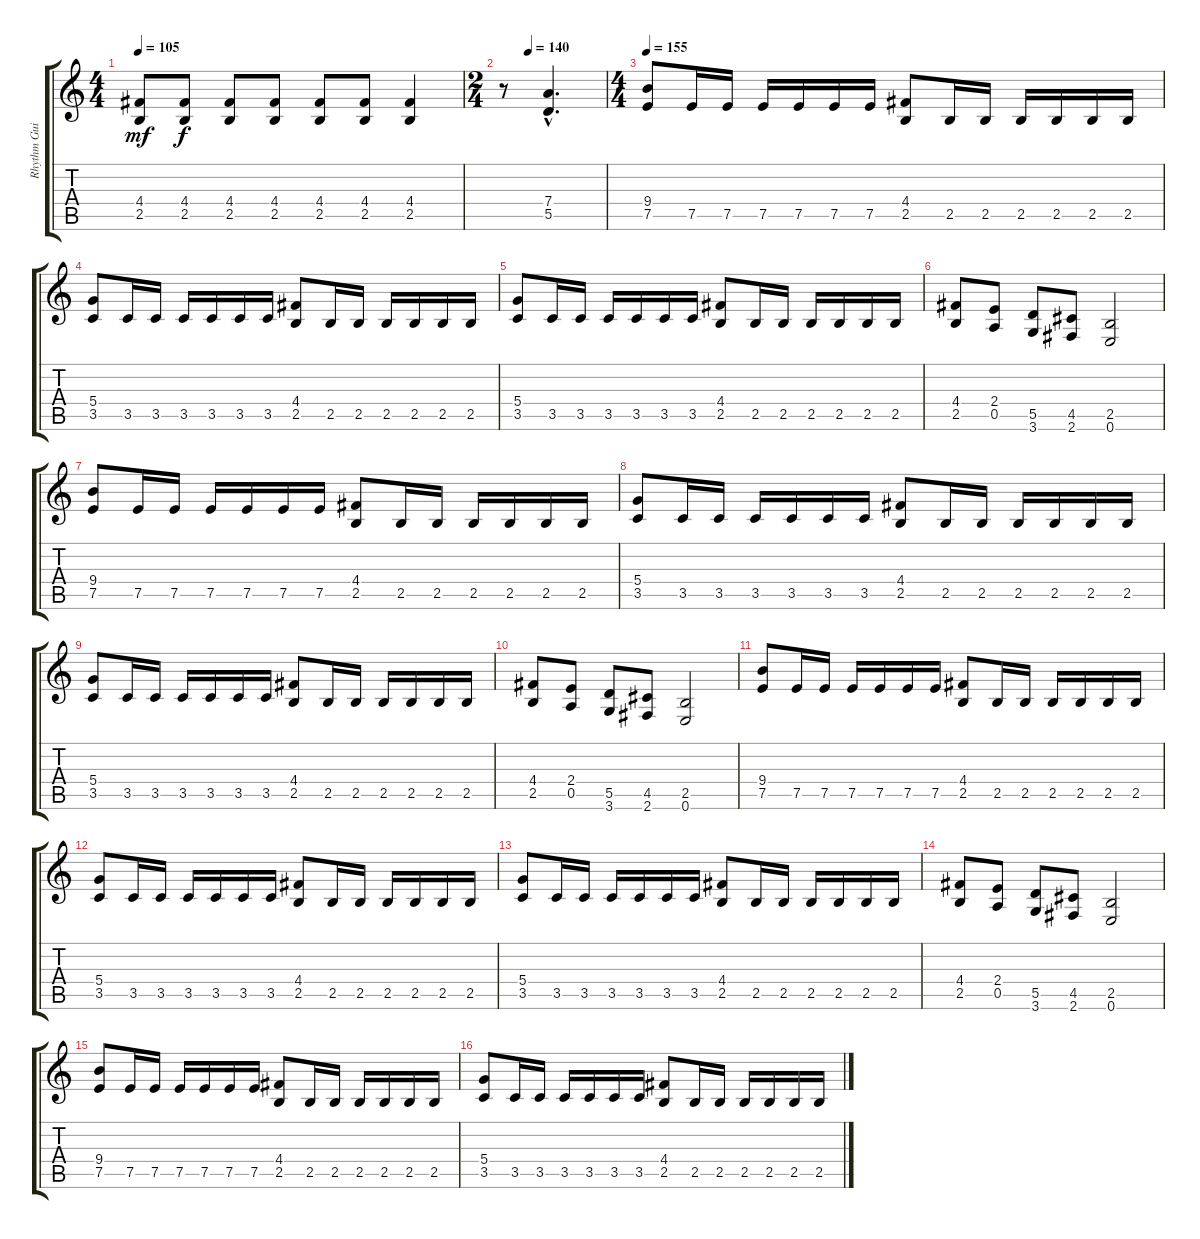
\track ("Rhythm Guitar" "Rhythm Gui") {instrument distortionguitar}
\staff {score tabs}
\tuning (E4 B3 G3 D3 A2 E2) {hide}
\ts (4 4)
\tempo 105
\clef g2
\ks c
(4.4 2.5).8{dy mf} (4.4 2.5).8{dy f} (4.4 2.5).8 (4.4 2.5).8 (4.4 2.5).8 (4.4 2.5).8 (4.4 2.5).4 |
\ts (2 4)
\tempo (140 0.25)
r.8 (7.4{hac} 5.5{hac}).4{d} |
\ts (4 4)
\tempo 155
(9.4 7.5).8 7.5.16 7.5.16 7.5.16 7.5.16 7.5.16 7.5.16 (4.4 2.5).8 2.5.16 2.5.16 2.5.16 2.5.16 2.5.16 2.5.16 |
(5.4 3.5).8 3.5.16 3.5.16 3.5.16 3.5.16 3.5.16 3.5.16 (4.4 2.5).8 2.5.16 2.5.16 2.5.16 2.5.16 2.5.16 2.5.16 |
(5.4 3.5).8 3.5.16 3.5.16 3.5.16 3.5.16 3.5.16 3.5.16 (4.4 2.5).8 2.5.16 2.5.16 2.5.16 2.5.16 2.5.16 2.5.16 |
(4.4 2.5).8 (2.4 0.5).8 (5.5 3.6).8 (4.5 2.6).8 (2.5 0.6).2 |
(9.4 7.5).8 7.5.16 7.5.16 7.5.16 7.5.16 7.5.16 7.5.16 (4.4 2.5).8 2.5.16 2.5.16 2.5.16 2.5.16 2.5.16 2.5.16 |
(5.4 3.5).8 3.5.16 3.5.16 3.5.16 3.5.16 3.5.16 3.5.16 (4.4 2.5).8 2.5.16 2.5.16 2.5.16 2.5.16 2.5.16 2.5.16 |
(5.4 3.5).8 3.5.16 3.5.16 3.5.16 3.5.16 3.5.16 3.5.16 (4.4 2.5).8 2.5.16 2.5.16 2.5.16 2.5.16 2.5.16 2.5.16 |
(4.4 2.5).8 (2.4 0.5).8 (5.5 3.6).8 (4.5 2.6).8 (2.5 0.6).2 |
(9.4 7.5).8 7.5.16 7.5.16 7.5.16 7.5.16 7.5.16 7.5.16 (4.4 2.5).8 2.5.16 2.5.16 2.5.16 2.5.16 2.5.16 2.5.16 |
(5.4 3.5).8 3.5.16 3.5.16 3.5.16 3.5.16 3.5.16 3.5.16 (4.4 2.5).8 2.5.16 2.5.16 2.5.16 2.5.16 2.5.16 2.5.16 |
(5.4 3.5).8 3.5.16 3.5.16 3.5.16 3.5.16 3.5.16 3.5.16 (4.4 2.5).8 2.5.16 2.5.16 2.5.16 2.5.16 2.5.16 2.5.16 |
(4.4 2.5).8 (2.4 0.5).8 (5.5 3.6).8 (4.5 2.6).8 (2.5 0.6).2 |
(9.4 7.5).8 7.5.16 7.5.16 7.5.16 7.5.16 7.5.16 7.5.16 (4.4 2.5).8 2.5.16 2.5.16 2.5.16 2.5.16 2.5.16 2.5.16 |
(5.4 3.5).8 3.5.16 3.5.16 3.5.16 3.5.16 3.5.16 3.5.16 (4.4 2.5).8 2.5.16 2.5.16 2.5.16 2.5.16 2.5.16 2.5.16
